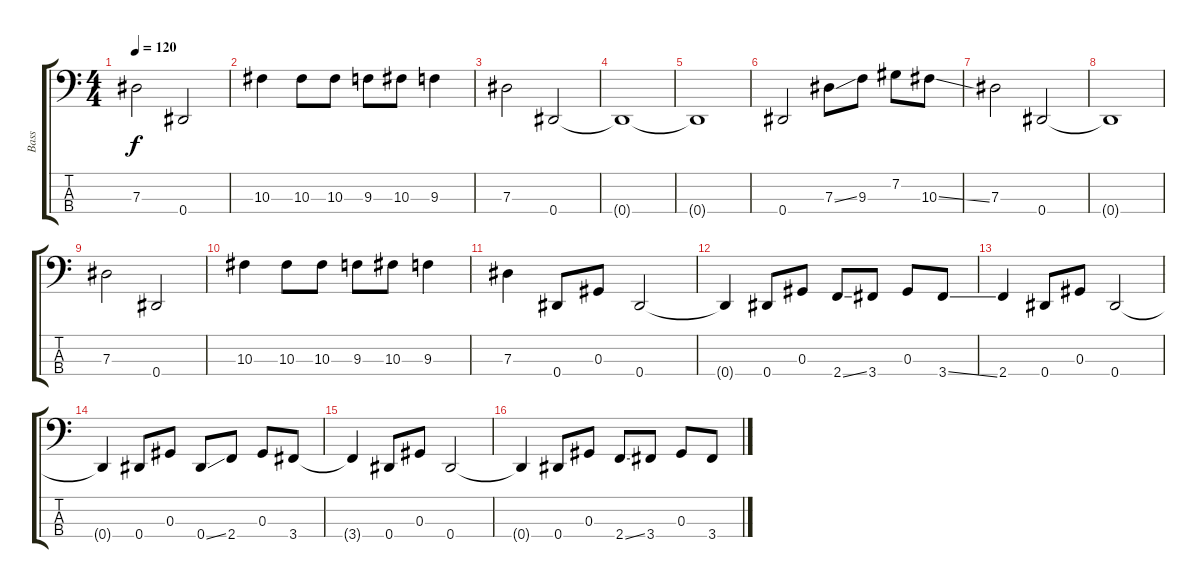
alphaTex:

\track ("Bass" "Bass") {instrument electricbasspick}
\staff {score tabs}
\tuning (Gb2 Db2 Ab1 Eb1) {hide}
\ts (4 4)
\tempo 120
\clef f4
\ks c
7.3.2{dy f} 0.4.2 |
10.3.4 10.3.8 10.3.8 9.3.8 10.3.8 9.3.4 |
7.3.2 0.4.2 |
0.4{t}.1 |
0.4{t}.1 |
0.4.2 7.3{ss}.8 9.3.8 7.2.8 10.3{ss}.8 |
7.3.2 0.4.2 |
0.4{t}.1 |
7.3.2 0.4.2 |
10.3.4 10.3.8 10.3.8 9.3.8 10.3.8 9.3.4 |
7.3.4 0.4.8 0.3.8 0.4.2 |
0.4{t}.4 0.4.8 0.3.8 2.4{ss}.8 3.4.8 0.3.8 3.4{ss}.8 |
2.4.4 0.4.8 0.3.8 0.4.2 |
0.4{t}.4 0.4.8 0.3.8 0.4{ss}.8 2.4.8 0.3.8 3.4.8 |
3.4{t}.4 0.4.8 0.3.8 0.4.2 |
0.4{t}.4 0.4.8 0.3.8 2.4{ss}.8 3.4.8 0.3.8 3.4{ss}.8
